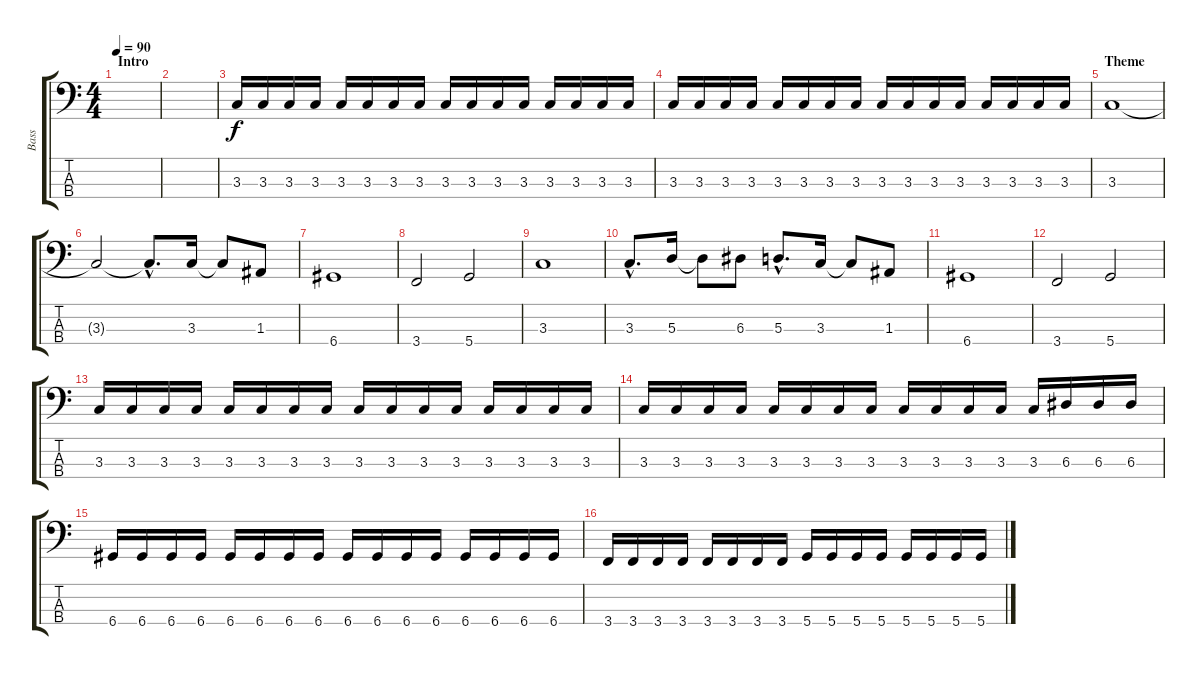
\track ("Bass" "Bass") {instrument electricbasspick}
\staff {score tabs}
\tuning (G2 D2 A1 D1) {hide}
\ts (4 4)
\section ("" "Intro")
\tempo 90
\tempo 130
\tempo 90
\clef f4
\ks c
|
|
3.3.16 3.3.16 3.3.16 3.3.16 3.3.16 3.3.16 3.3.16 3.3.16 3.3.16 3.3.16 3.3.16 3.3.16 3.3.16 3.3.16 3.3.16 3.3.16 |
3.3.16 3.3.16 3.3.16 3.3.16 3.3.16 3.3.16 3.3.16 3.3.16 3.3.16 3.3.16 3.3.16 3.3.16 3.3.16 3.3.16 3.3.16 3.3.16 |
\section ("" "Theme")
3.3.1 |
3.3{t}.2 3.3{hac t}.8{d} 3.3.16 3.3{t}.8 1.3.8 |
6.4.1 |
3.4.2 5.4.2 |
3.3.1 |
3.3{hac}.8{d} 5.3.16 5.3{t}.8 6.3.8 5.3{hac}.8{d} 3.3.16 3.3{t}.8 1.3.8 |
6.4.1 |
3.4.2 5.4.2 |
3.3.16 3.3.16 3.3.16 3.3.16 3.3.16 3.3.16 3.3.16 3.3.16 3.3.16 3.3.16 3.3.16 3.3.16 3.3.16 3.3.16 3.3.16 3.3.16 |
3.3.16 3.3.16 3.3.16 3.3.16 3.3.16 3.3.16 3.3.16 3.3.16 3.3.16 3.3.16 3.3.16 3.3.16 3.3.16 6.3.16 6.3.16 6.3.16 |
6.4.16 6.4.16 6.4.16 6.4.16 6.4.16 6.4.16 6.4.16 6.4.16 6.4.16 6.4.16 6.4.16 6.4.16 6.4.16 6.4.16 6.4.16 6.4.16 |
3.4.16 3.4.16 3.4.16 3.4.16 3.4.16 3.4.16 3.4.16 3.4.16 5.4.16 5.4.16 5.4.16 5.4.16 5.4.16 5.4.16 5.4.16 5.4.16
